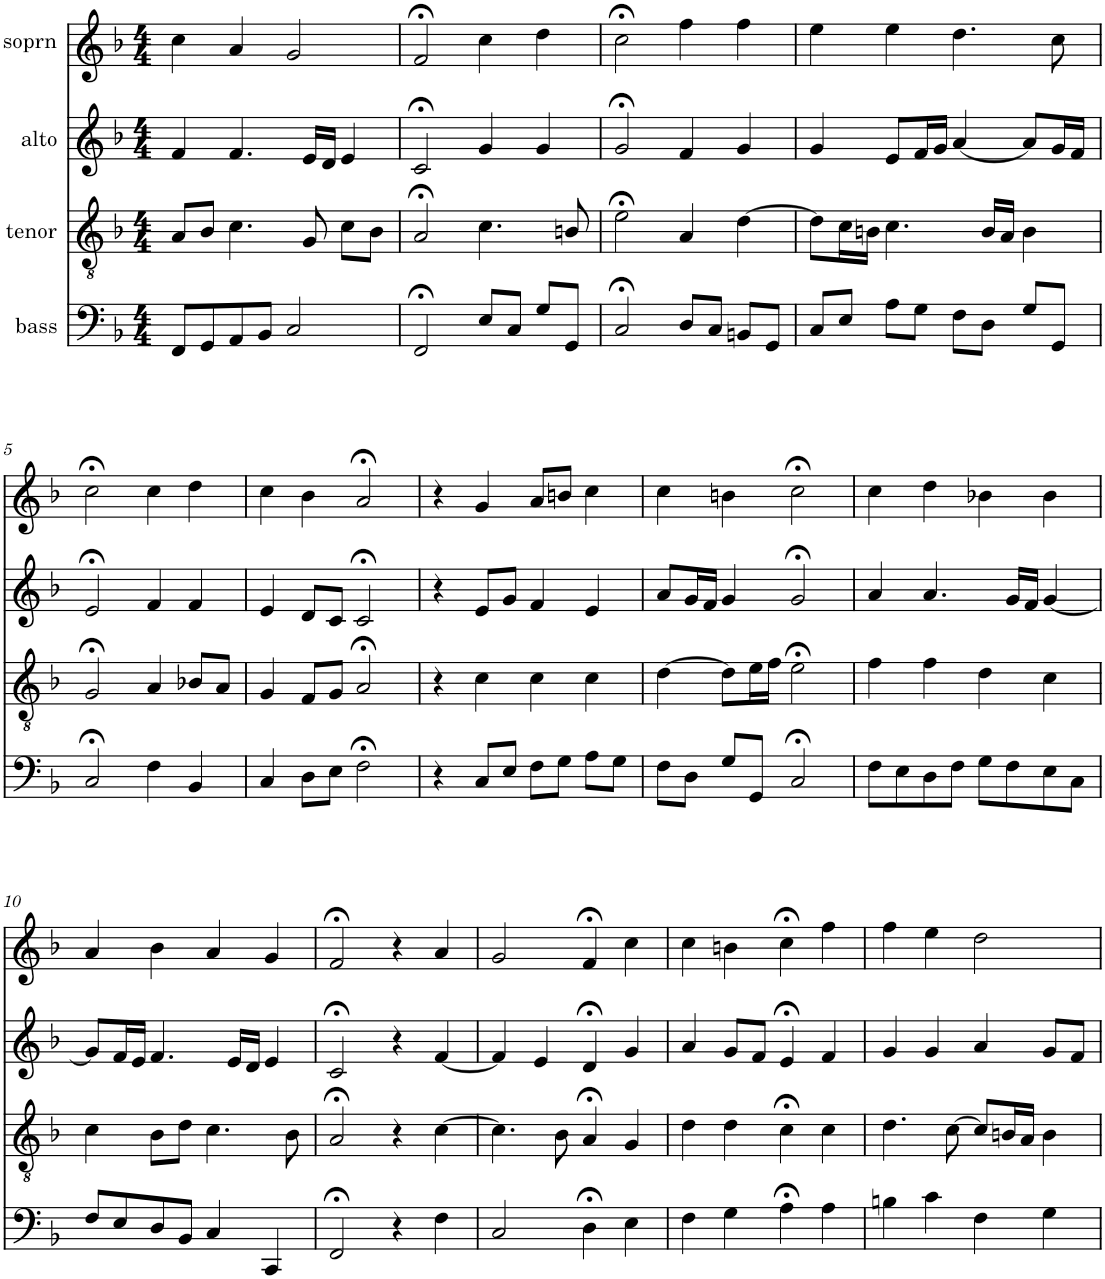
**kern	**kern	**kern	**kern
*part4	*part3	*part2	*part1
*staff4	*staff3	*staff2	*staff1
*I"bass	*I"tenor	*I"alto	*I"soprn
*clefF4	*clefGv2	*clefG2	*clefG2
*k[b-]	*k[b-]	*k[b-]	*k[b-]
*F:	*F:	*F:	*F:
*M4/4	*M4/4	*M4/4	*M4/4
=1	=1	=1	=1
8FF/L	8A/L	4f/	4cc\
8GG/	8B-/J	.	.
8AA/	4.c\	4.f/	4a/
8BB-/J	.	.	.
2C/	.	.	2g/
.	8G/	16e/LL	.
.	.	16d/JJ	.
.	8c\L	4e/	.
.	8B-\J	.	.
=2	=2	=2	=2
2FF;</	2A;</	2c;</	2f;</
8E/L	4.c\	4g/	4cc\
8C/J	.	.	.
8G/L	.	4g/	4dd\
8GG/J	8Bn/	.	.
=3	=3	=3	=3
2C;</	2e;<\	2g;</	2cc;<\
8D/L	4A/	4f/	4ff\
8C/J	.	.	.
8BBn/L	[4d\	4g/	4ff\
8GG/J	.	.	.
=4	=4	=4	=4
8C/L	8d\L]	4g/	4ee\
8E/J	16c\L	.	.
.	16Bn\JJ	.	.
8A\L	4.c\	8e/L	4ee\
8G\J	.	16f/L	.
.	.	16g/JJ	.
8F\L	.	[4a/	4.dd\
8D\J	16B/LL	.	.
.	16A/JJ	.	.
8G/L	4B\	8a/L]	.
8GG/J	.	16g/L	8cc\
.	.	16f/JJ	.
!!LO:LB:g=z
=5	=5	=5	=5
2C;</	2G;</	2e;</	2cc;<\
4F\	4A/	4f/	4cc\
4BB-/	8B-X/L	4f/	4dd\
.	8A/J	.	.
=6	=6	=6	=6
4C/	4G/	4e/	4cc\
8D\L	8F/L	8d/L	4b-\
8E\J	8G/J	8c/J	.
2F;<\	2A;</	2c;</	2a;</
=7	=7	=7	=7
4r	4r	4r	4r
8C/L	4c\	8e/L	4g/
8E/J	.	8g/J	.
8F\L	4c\	4f/	8a/L
8G\J	.	.	8bn/J
8A\L	4c\	4e/	4cc\
8G\J	.	.	.
=8	=8	=8	=8
8F\L	[4d\	8a/L	4cc\
8D\J	.	16g/L	.
.	.	16f/JJ	.
8G/L	8d\L]	4g/	4bn\
8GG/J	16e\L	.	.
.	16f\JJ	.	.
2C;</	2e;<\	2g;</	2cc;<\
=9	=9	=9	=9
8F\L	4f\	4a/	4cc\
8E\	.	.	.
8D\	4f\	4.a/	4dd\
8F\J	.	.	.
8G\L	4d\	.	4b-X\
8F\	.	16g/LL	.
.	.	16f/JJ	.
8E\	4c\	[4g/	4b-\
8C\J	.	.	.
!!LO:LB:g=z
=10	=10	=10	=10
8F/L	4c\	8g/L]	4a/
8E/	.	16f/L	.
.	.	16e/JJ	.
8D/	8B-\L	4.f/	4b-\
8BB-/J	8d\J	.	.
4C/	4.c\	.	4a/
.	.	16e/LL	.
.	.	16d/JJ	.
4CC/	.	4e/	4g/
.	8B-\	.	.
=11	=11	=11	=11
2FF;</	2A;</	2c;</	2f;</
4r	4r	4r	4r
4F\	[4c\	[4f/	4a/
=12	=12	=12	=12
2C/	4.c\]	4f/]	2g/
.	.	4e/	.
.	8B-\	.	.
4D;<\	4A;</	4d;</	4f;</
4E\	4G/	4g/	4cc\
=13	=13	=13	=13
4F\	4d\	4a/	4cc\
4G\	4d\	8g/L	4bn\
.	.	8f/J	.
4A;<\	4c;<\	4e;</	4cc;<\
4A\	4c\	4f/	4ff\
=14	=14	=14	=14
4Bn\	4.d\	4g/	4ff\
4c\	.	4g/	4ee\
.	[8c\	.	.
4F\	8c/L]	4a/	2dd\
.	16Bn/L	.	.
.	16A/JJ	.	.
4G\	4B\	8g/L	.
.	.	8f/J	.
=	=	=	=
*-	*-	*-	*-
